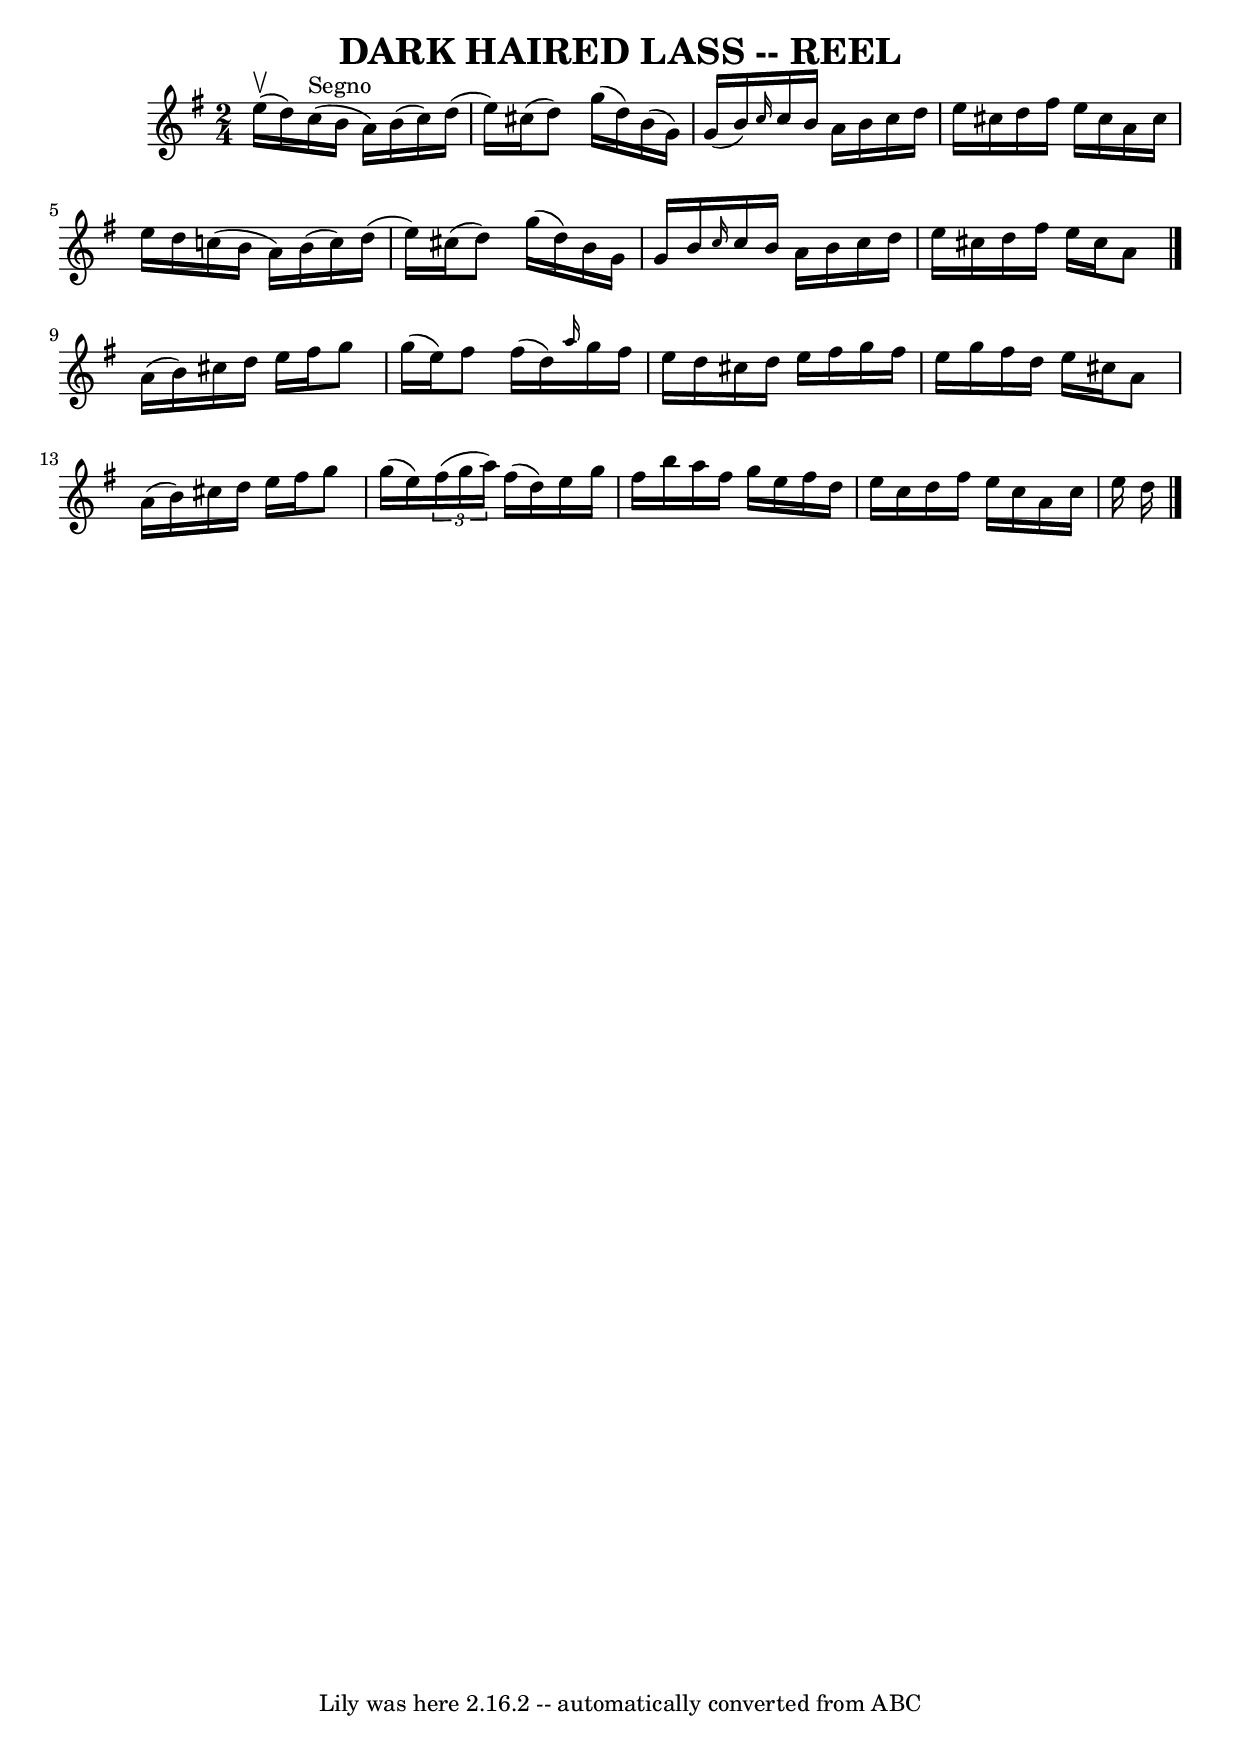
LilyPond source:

\version "2.16.2"
\include "Mammoth.ily"
\header {
  %% book = "Ryan's Mammoth Collection of Fiddle Tunes"
  crossRefNumber = "1"
  footnotes = ""
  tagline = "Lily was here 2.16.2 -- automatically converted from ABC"
  title = "DARK HAIRED LASS -- REEL"

}
voicedefault =  {


  \time 2/4 
  \key a \dorian
 e''16 (^\upbow d''16)         |
  
  c''16^"Segno"(b'16 a'16) b'16 (c''16) d''16 (e''16)   
  cis''16 (|
  d''8) g''16 (d''16) b'16 (g'16)   
  g'16 (b'16)   |
  \grace { c''16  
	 } c''16 b'16 a'16    
  b'16 c''16 d''16 e''16 cis''16    |
  d''16 fis''16    
  e''16 cis''16 a'16 cis''16 e''16 d''16    |
  |
  
  c''!16 (b'16 a'16) b'16 (c''16) d''16 (e''16)   
  cis''16 (|
  d''8) g''16 (d''16) b'16 g'16 g'16    
  b'16    |
  \grace { c''16  
	 } c''16 b'16 a'16 b'16 c''16  
  d''16 e''16 cis''16    |
  d''16 fis''16 e''16 cis''16  
  a'8    \bar "|." a'16 (b'16)       |
  cis''16 d''16    
  e''16 fis''16 g''8 g''16 (e''16)   |
  fis''8 fis''16 
  (d''16) \grace { a''16  
		 } g''16 fis''16 e''16 d''16    
  |
  cis''16 d''16 e''16 fis''16 g''16 fis''16 e''16    
  g''16    |
  fis''16 d''16 e''16 cis''16 a'8 a'16 (
  b'16)   |
  |
  cis''16 d''16 e''16 fis''16 g''8 
  g''16 (e''16)   |
  \times 2/3 { fis''16 (g''16 a''16  
	       -) 
	     } fis''16 (d''16) e''16 g''16 fis''16 b''16    |
  
  a''16 fis''16 g''16 e''16 fis''16 d''16 e''16 c''16    
  |
  d''16 fis''16 e''16 c''16 a'16 c''16 e''16    
  d''16    <<   \bar "|."  >>   

}

\score{
  <<

    \context Staff="default"
    {
      \voicedefault 
      
    }

  >>
  \layout {
    
  }
  \midi {
  }

}
